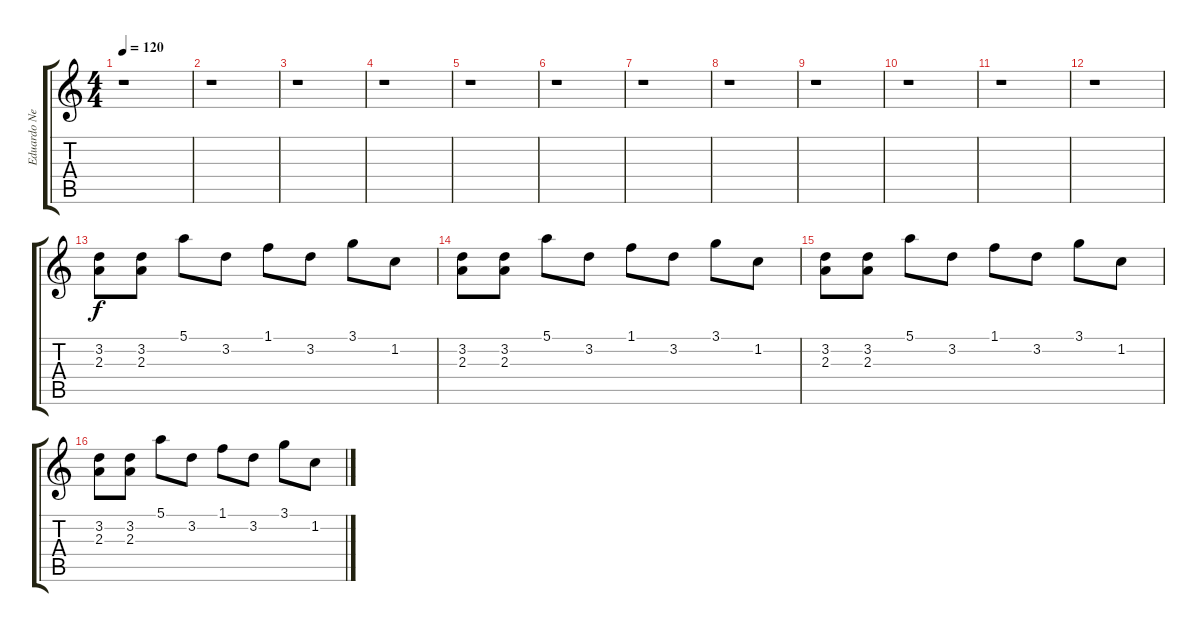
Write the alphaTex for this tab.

\track ("Eduardo Neves - Guitar" "Eduardo Ne") {instrument overdrivenguitar}
\staff {score tabs}
\tuning (E4 B3 G3 D3 A2 E2) {hide}
\ts (4 4)
\tempo 120
\clef g2
\ks c
r.1{dy f} |
r.1 |
r.1 |
r.1 |
r.1 |
r.1 |
r.1 |
r.1 |
r.1 |
r.1 |
r.1 |
r.1 |
(3.2 2.3).8 (3.2 2.3).8 5.1.8 3.2.8 1.1.8 3.2.8 3.1.8 1.2.8 |
(3.2 2.3).8 (3.2 2.3).8 5.1.8 3.2.8 1.1.8 3.2.8 3.1.8 1.2.8 |
(3.2 2.3).8 (3.2 2.3).8 5.1.8 3.2.8 1.1.8 3.2.8 3.1.8 1.2.8 |
(3.2 2.3).8 (3.2 2.3).8 5.1.8 3.2.8 1.1.8 3.2.8 3.1.8 1.2.8
